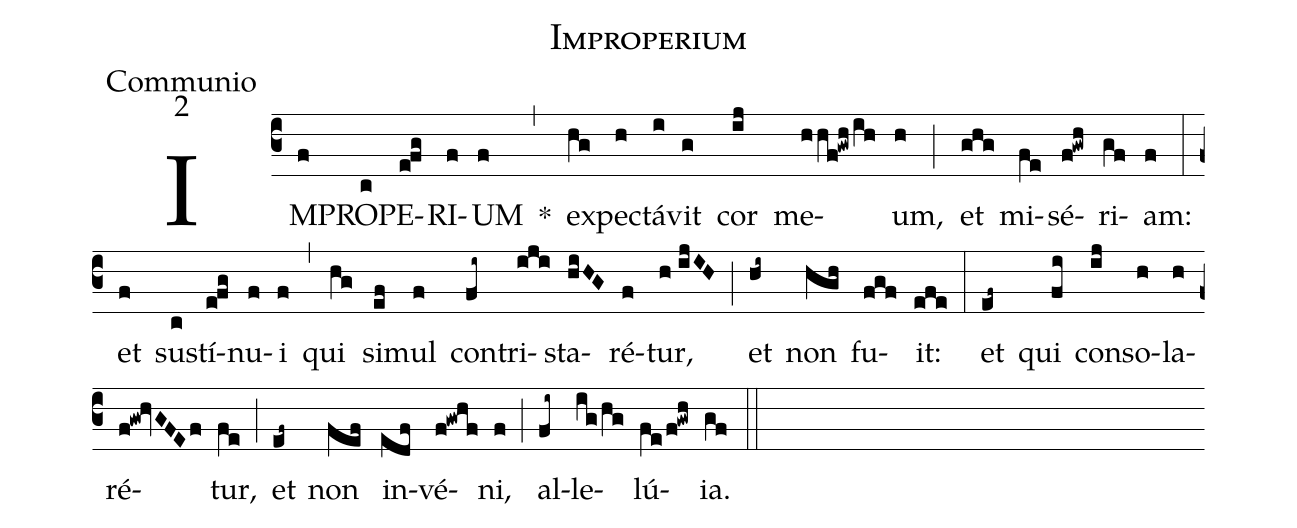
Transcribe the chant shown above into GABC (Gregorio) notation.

name:Improperium;
office-part:Communio;
mode:2;
%%
(c3) IM(f)PRO(c)PE(e!fg)RI(f)UM(f) *(,) ex(hg)pe(h)ctá(i)vit(g) cor(ij) me(hhf!gwh/ih)um,(h) (;) et(ghg) mi(fe)sé(f!gwh)ri(gf)am:(f) (:) et(f) su(c)stí(e!fg)nu(f)i(f) (,) qui(hg) si(ef)mul(f) con(fi~)tri(iji)sta(hiHG)ré(f)tur,(h//ijIH) (;) et(hi~) non(hgh) fu(fgf)it:(efe) (:) et(ef~) qui(fi) con(ij)so(h)la(h)ré(f!gw!hvGFEf)tur,(fe) (;) et(ef~) non(fef) in(edf)vé(f!gwhf)ni,(f) (;) al(fi~)le(ig/hg)lú(fe/f!gwh)ia.(gf) (::)
